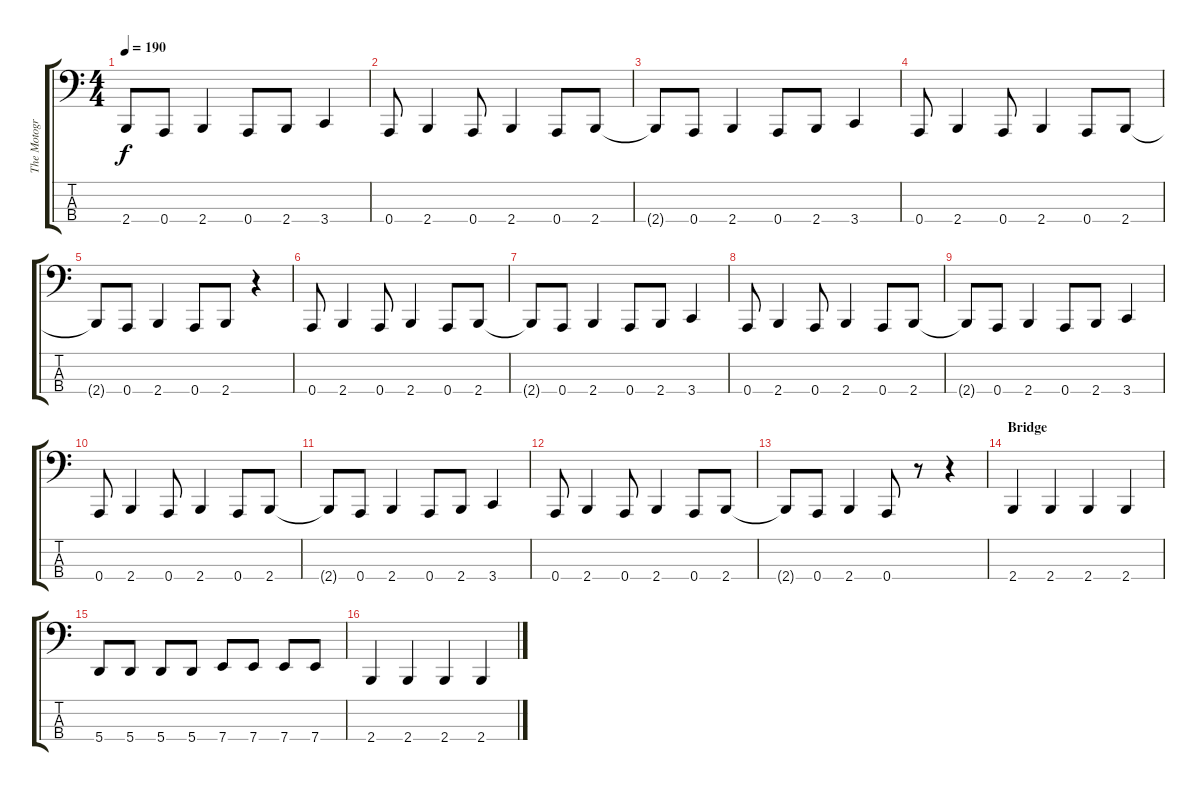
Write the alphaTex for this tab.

\track ("The Motograter" "The Motogr") {instrument slapbass2}
\staff {score tabs}
\tuning (D2 A1 E1 A0) {hide}
\ts (4 4)
\tempo 190
\clef f4
\ks c
2.4{t}.8{dy f} 0.4.8 2.4.4 0.4.8 2.4.8 3.4.4 |
0.4.8 2.4.4 0.4.8 2.4.4 0.4.8 2.4.8 |
2.4{t}.8 0.4.8 2.4.4 0.4.8 2.4.8 3.4.4 |
0.4.8 2.4.4 0.4.8 2.4.4 0.4.8 2.4.8 |
2.4{t}.8 0.4.8 2.4.4 0.4.8 2.4.8 r.4 |
0.4.8 2.4.4 0.4.8 2.4.4 0.4.8 2.4.8 |
2.4{t}.8 0.4.8 2.4.4 0.4.8 2.4.8 3.4.4 |
0.4.8 2.4.4 0.4.8 2.4.4 0.4.8 2.4.8 |
2.4{t}.8 0.4.8 2.4.4 0.4.8 2.4.8 3.4.4 |
0.4.8 2.4.4 0.4.8 2.4.4 0.4.8 2.4.8 |
2.4{t}.8 0.4.8 2.4.4 0.4.8 2.4.8 3.4.4 |
0.4.8 2.4.4 0.4.8 2.4.4 0.4.8 2.4.8 |
2.4{t}.8 0.4.8 2.4.4 0.4.8 r.8 r.4 |
\section ("" "Bridge")
2.4.4 2.4.4 2.4.4 2.4.4 |
5.4.8 5.4.8 5.4.8 5.4.8 7.4.8 7.4.8 7.4.8 7.4.8 |
2.4.4 2.4.4 2.4.4 2.4.4
